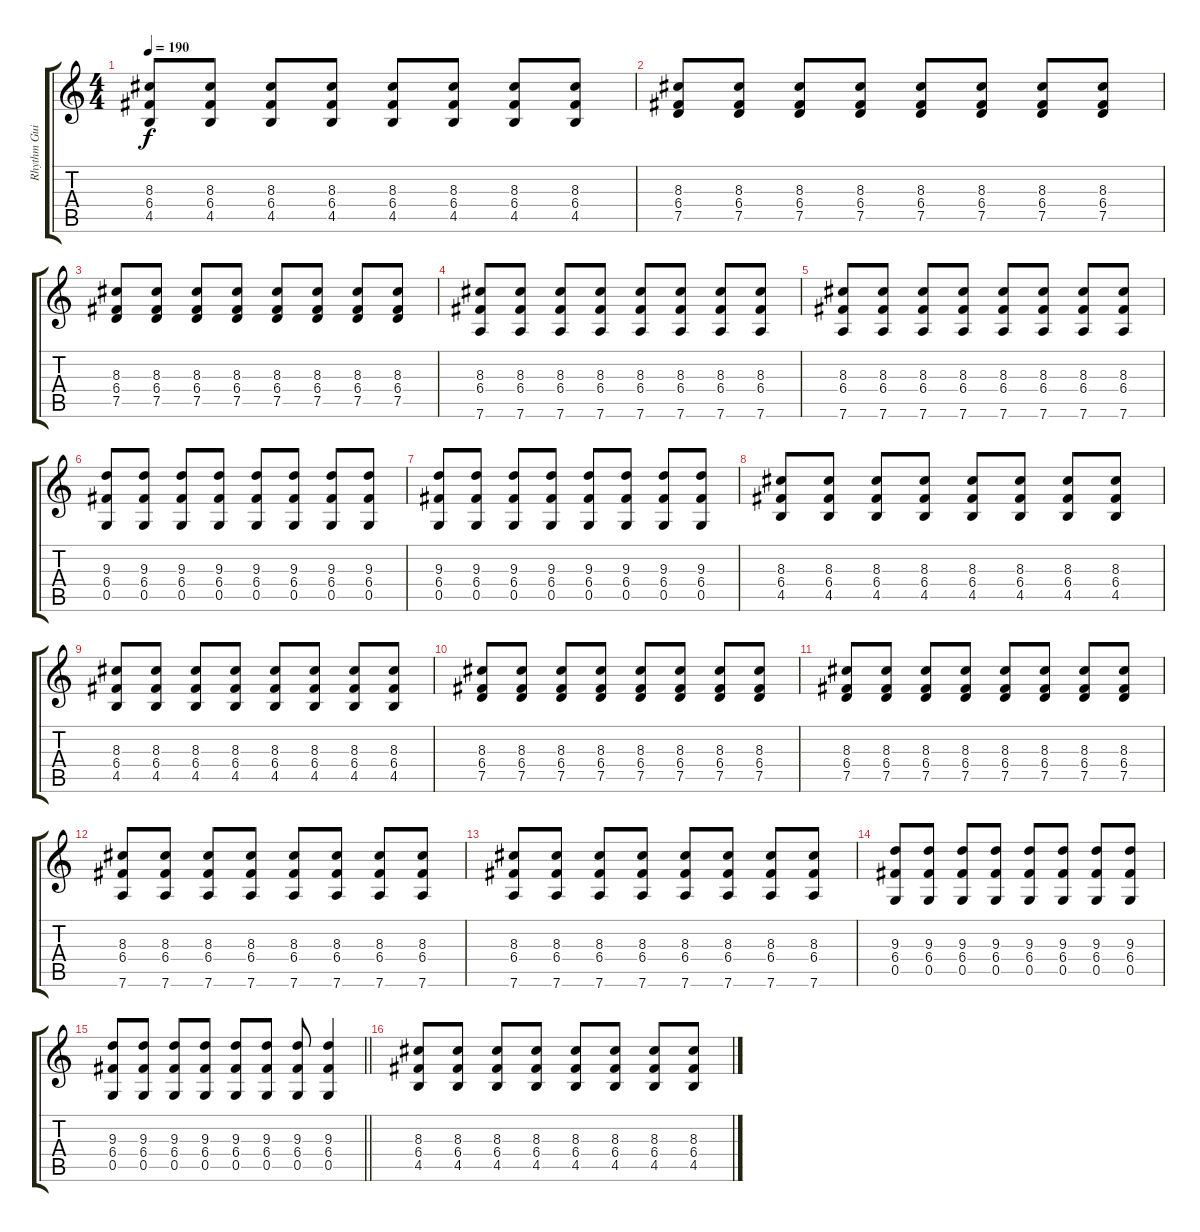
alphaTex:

\track ("Rhythm Guitar" "Rhythm Gui") {instrument distortionguitar}
\staff {score tabs}
\tuning (D4 A3 F3 C3 G2 D2) {hide}
\ts (4 4)
\tempo 190
\clef g2
\ks c
(8.3 6.4 4.5).8{dy f} (8.3 6.4 4.5).8 (8.3 6.4 4.5).8 (8.3 6.4 4.5).8 (8.3 6.4 4.5).8 (8.3 6.4 4.5).8 (8.3 6.4 4.5).8 (8.3 6.4 4.5).8 |
(8.3 6.4 7.5).8 (8.3 6.4 7.5).8 (8.3 6.4 7.5).8 (8.3 6.4 7.5).8 (8.3 6.4 7.5).8 (8.3 6.4 7.5).8 (8.3 6.4 7.5).8 (8.3 6.4 7.5).8 |
(8.3 6.4 7.5).8 (8.3 6.4 7.5).8 (8.3 6.4 7.5).8 (8.3 6.4 7.5).8 (8.3 6.4 7.5).8 (8.3 6.4 7.5).8 (8.3 6.4 7.5).8 (8.3 6.4 7.5).8 |
(8.3 6.4 7.6).8 (8.3 6.4 7.6).8 (8.3 6.4 7.6).8 (8.3 6.4 7.6).8 (8.3 6.4 7.6).8 (8.3 6.4 7.6).8 (8.3 6.4 7.6).8 (8.3 6.4 7.6).8 |
(8.3 6.4 7.6).8 (8.3 6.4 7.6).8 (8.3 6.4 7.6).8 (8.3 6.4 7.6).8 (8.3 6.4 7.6).8 (8.3 6.4 7.6).8 (8.3 6.4 7.6).8 (8.3 6.4 7.6).8 |
(9.3 6.4 0.5).8 (9.3 6.4 0.5).8 (9.3 6.4 0.5).8 (9.3 6.4 0.5).8 (9.3 6.4 0.5).8 (9.3 6.4 0.5).8 (9.3 6.4 0.5).8 (9.3 6.4 0.5).8 |
(9.3 6.4 0.5).8 (9.3 6.4 0.5).8 (9.3 6.4 0.5).8 (9.3 6.4 0.5).8 (9.3 6.4 0.5).8 (9.3 6.4 0.5).8 (9.3 6.4 0.5).8 (9.3 6.4 0.5).8 |
(8.3 6.4 4.5).8 (8.3 6.4 4.5).8 (8.3 6.4 4.5).8 (8.3 6.4 4.5).8 (8.3 6.4 4.5).8 (8.3 6.4 4.5).8 (8.3 6.4 4.5).8 (8.3 6.4 4.5).8 |
(8.3 6.4 4.5).8 (8.3 6.4 4.5).8 (8.3 6.4 4.5).8 (8.3 6.4 4.5).8 (8.3 6.4 4.5).8 (8.3 6.4 4.5).8 (8.3 6.4 4.5).8 (8.3 6.4 4.5).8 |
(8.3 6.4 7.5).8 (8.3 6.4 7.5).8 (8.3 6.4 7.5).8 (8.3 6.4 7.5).8 (8.3 6.4 7.5).8 (8.3 6.4 7.5).8 (8.3 6.4 7.5).8 (8.3 6.4 7.5).8 |
(8.3 6.4 7.5).8 (8.3 6.4 7.5).8 (8.3 6.4 7.5).8 (8.3 6.4 7.5).8 (8.3 6.4 7.5).8 (8.3 6.4 7.5).8 (8.3 6.4 7.5).8 (8.3 6.4 7.5).8 |
(8.3 6.4 7.6).8 (8.3 6.4 7.6).8 (8.3 6.4 7.6).8 (8.3 6.4 7.6).8 (8.3 6.4 7.6).8 (8.3 6.4 7.6).8 (8.3 6.4 7.6).8 (8.3 6.4 7.6).8 |
(8.3 6.4 7.6).8 (8.3 6.4 7.6).8 (8.3 6.4 7.6).8 (8.3 6.4 7.6).8 (8.3 6.4 7.6).8 (8.3 6.4 7.6).8 (8.3 6.4 7.6).8 (8.3 6.4 7.6).8 |
(9.3 6.4 0.5).8 (9.3 6.4 0.5).8 (9.3 6.4 0.5).8 (9.3 6.4 0.5).8 (9.3 6.4 0.5).8 (9.3 6.4 0.5).8 (9.3 6.4 0.5).8 (9.3 6.4 0.5).8 |
\barLineRight lightlight
(9.3 6.4 0.5).8 (9.3 6.4 0.5).8 (9.3 6.4 0.5).8 (9.3 6.4 0.5).8 (9.3 6.4 0.5).8 (9.3 6.4 0.5).8 (9.3 6.4 0.5).8 (9.3 6.4 0.5).4 |
(8.3 6.4 4.5).8 (8.3 6.4 4.5).8 (8.3 6.4 4.5).8 (8.3 6.4 4.5).8 (8.3 6.4 4.5).8 (8.3 6.4 4.5).8 (8.3 6.4 4.5).8 (8.3 6.4 4.5).8
